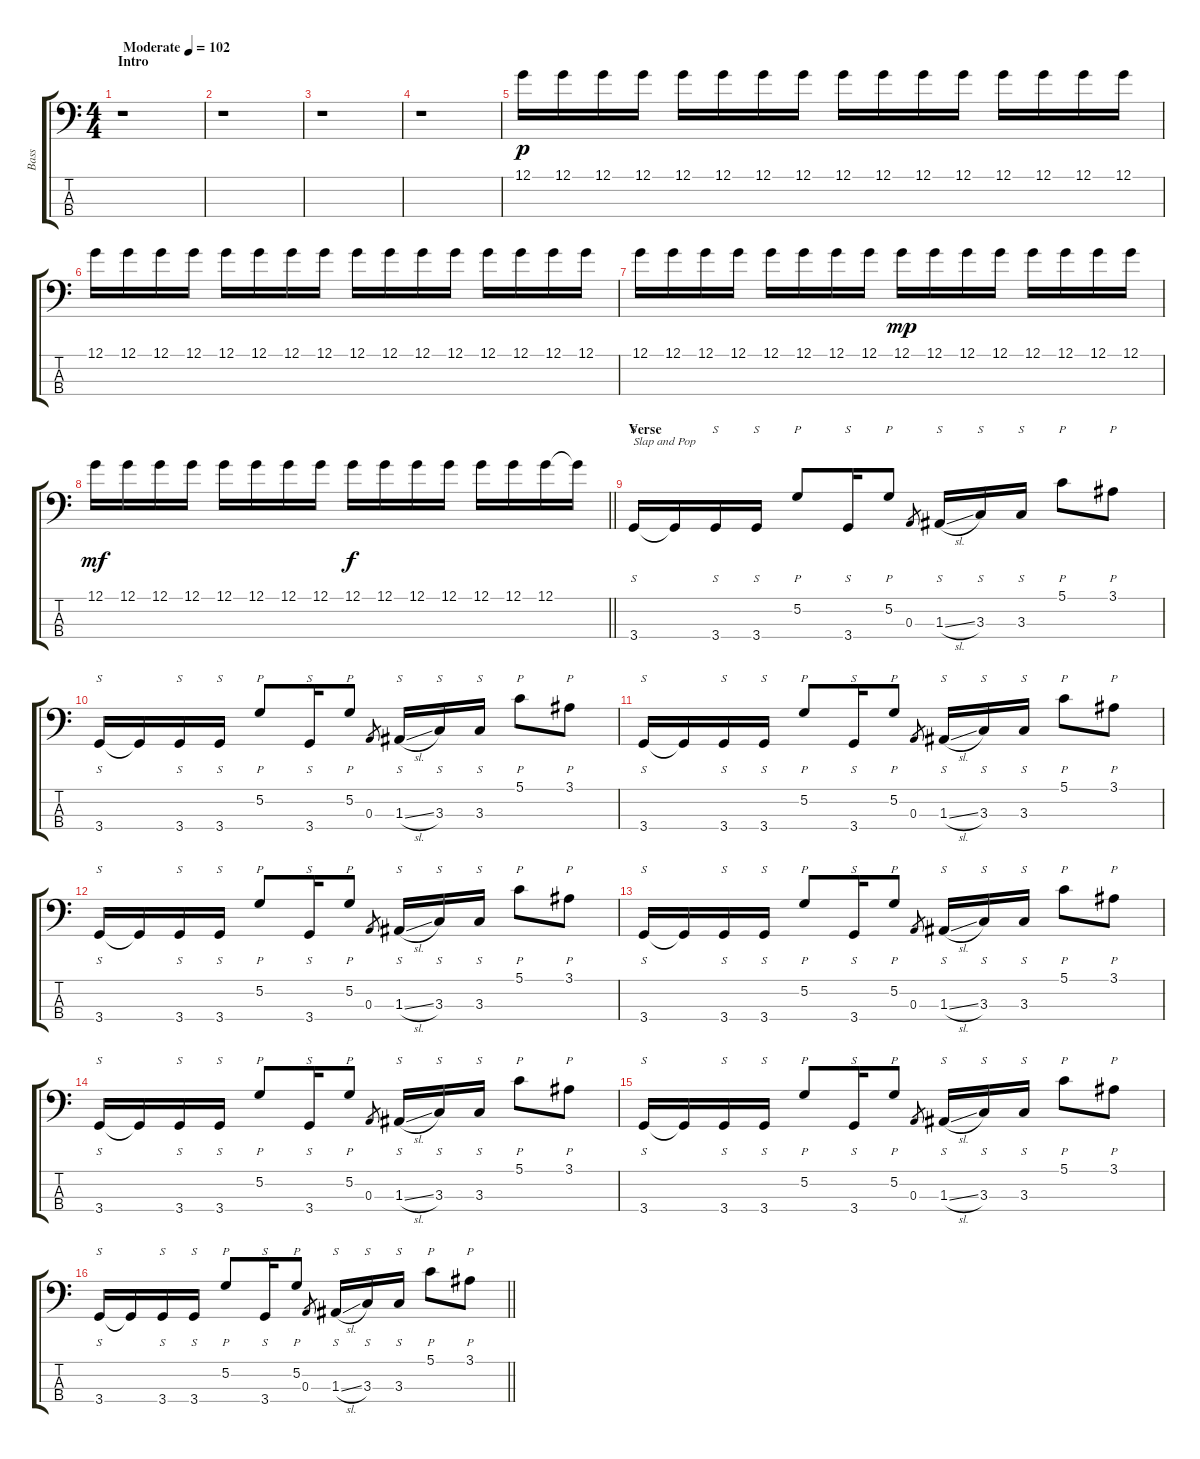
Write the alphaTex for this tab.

\track ("Bass" "Bass") {instrument electricbassfinger}
\staff {score tabs}
\tuning (G2 D2 A1 E1) {hide}
\ts (4 4)
\section ("" "Intro")
\tempo (102 "Moderate")
\clef f4
\ks c
r.1{dy p instrument electricbassfinger} |
r.1 |
r.1 |
r.1 |
12.1.16 12.1.16 12.1.16 12.1.16 12.1.16 12.1.16 12.1.16 12.1.16 12.1.16 12.1.16 12.1.16 12.1.16 12.1.16 12.1.16 12.1.16 12.1.16 |
12.1.16 12.1.16 12.1.16 12.1.16 12.1.16 12.1.16 12.1.16 12.1.16 12.1.16 12.1.16 12.1.16 12.1.16 12.1.16 12.1.16 12.1.16 12.1.16 |
12.1.16 12.1.16 12.1.16 12.1.16 12.1.16 12.1.16 12.1.16 12.1.16 12.1.16{dy mp} 12.1.16 12.1.16 12.1.16 12.1.16 12.1.16 12.1.16 12.1.16 |
\barLineRight lightlight
12.1.16{dy mf} 12.1.16 12.1.16 12.1.16 12.1.16 12.1.16 12.1.16 12.1.16 12.1.16{dy f} 12.1.16 12.1.16 12.1.16 12.1.16 12.1.16 12.1.16 12.1{t}.16 |
\section ("" "Verse")
3.4.16{s txt "Slap and Pop" instrument slapbass1} 3.4{t}.16 3.4.16{s} 3.4.16{s} 5.2.8{p} 3.4.16{s} 5.2.8{p} 0.3.8{gr} 1.3{sl}.16{s} 3.3.16{s} 3.3.16{s} 5.1.8{p} 3.1.8{p} |
3.4.16{s} 3.4{t}.16 3.4.16{s} 3.4.16{s} 5.2.8{p} 3.4.16{s} 5.2.8{p} 0.3.8{gr} 1.3{sl}.16{s} 3.3.16{s} 3.3.16{s} 5.1.8{p} 3.1.8{p} |
3.4.16{s} 3.4{t}.16 3.4.16{s} 3.4.16{s} 5.2.8{p} 3.4.16{s} 5.2.8{p} 0.3.8{gr} 1.3{sl}.16{s} 3.3.16{s} 3.3.16{s} 5.1.8{p} 3.1.8{p} |
3.4.16{s} 3.4{t}.16 3.4.16{s} 3.4.16{s} 5.2.8{p} 3.4.16{s} 5.2.8{p} 0.3.8{gr} 1.3{sl}.16{s} 3.3.16{s} 3.3.16{s} 5.1.8{p} 3.1.8{p} |
3.4.16{s} 3.4{t}.16 3.4.16{s} 3.4.16{s} 5.2.8{p} 3.4.16{s} 5.2.8{p} 0.3.8{gr} 1.3{sl}.16{s} 3.3.16{s} 3.3.16{s} 5.1.8{p} 3.1.8{p} |
3.4.16{s} 3.4{t}.16 3.4.16{s} 3.4.16{s} 5.2.8{p} 3.4.16{s} 5.2.8{p} 0.3.8{gr} 1.3{sl}.16{s} 3.3.16{s} 3.3.16{s} 5.1.8{p} 3.1.8{p} |
3.4.16{s} 3.4{t}.16 3.4.16{s} 3.4.16{s} 5.2.8{p} 3.4.16{s} 5.2.8{p} 0.3.8{gr} 1.3{sl}.16{s} 3.3.16{s} 3.3.16{s} 5.1.8{p} 3.1.8{p} |
\barLineRight lightlight
3.4.16{s} 3.4{t}.16 3.4.16{s} 3.4.16{s} 5.2.8{p} 3.4.16{s} 5.2.8{p} 0.3.8{gr} 1.3{sl}.16{s} 3.3.16{s} 3.3.16{s} 5.1.8{p} 3.1.8{p}
